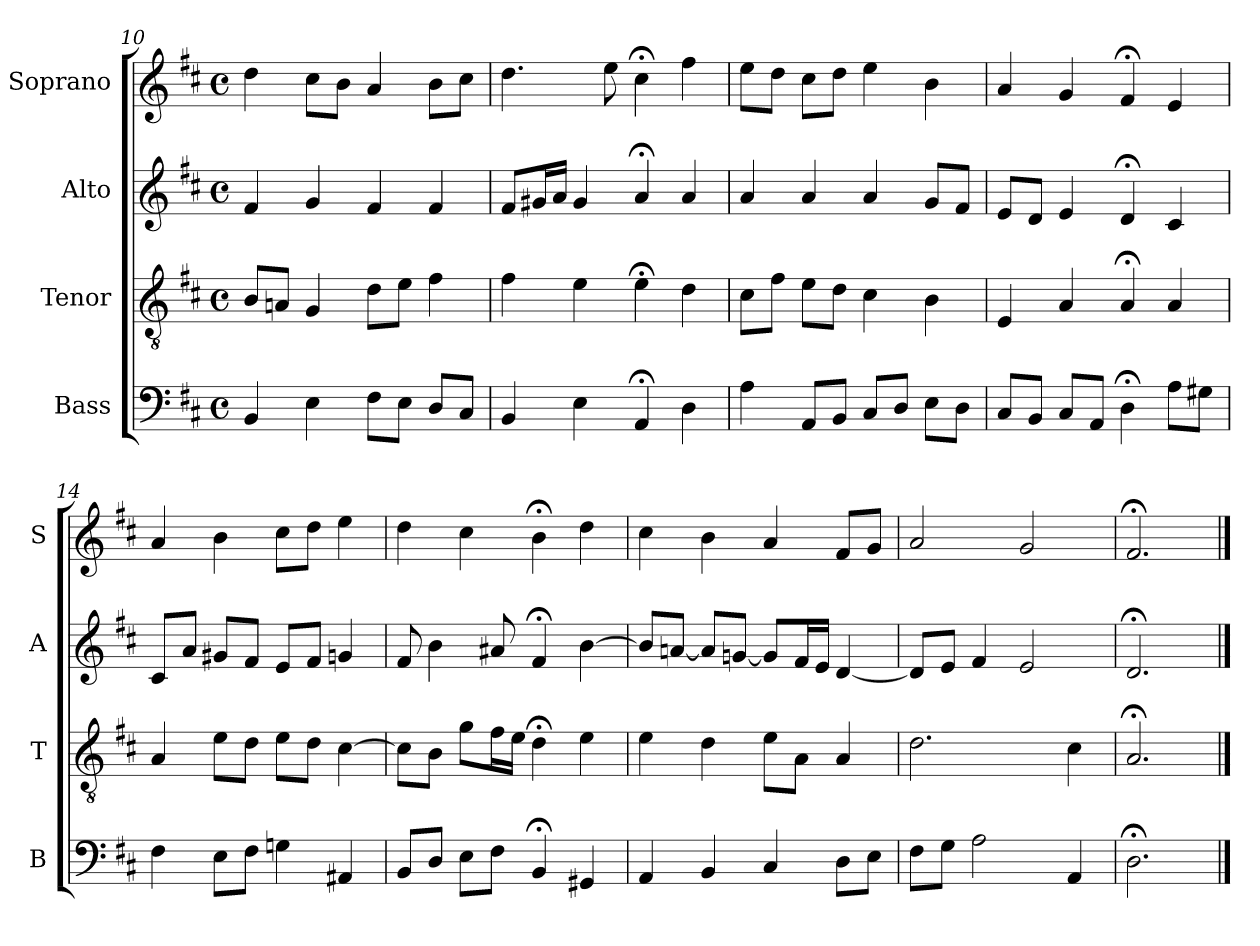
**kern	**kern	**kern	**kern
*part4	*part3	*part2	*part1
*staff4	*staff3	*staff2	*staff1
*I"Bass	*I"Tenor	*I"Alto	*I"Soprano
*I'B	*I'T	*I'A	*I'S
*clefF4	*clefGv2	*clefG2	*clefG2
*k[f#c#]	*k[f#c#]	*k[f#c#]	*k[f#c#]
*D:	*D:	*D:	*D:
*M4/4	*M4/4	*M4/4	*M4/4
*met(c)	*met(c)	*met(c)	*met(c)
=10	=10	=10	=10
4BB	8BL	4f#	4dd
.	8AnJ	.	.
4E	4G	4g	8cc#L
.	.	.	8bJ
8F#L	8dL	4f#	4a
8EJ	8eJ	.	.
8DL	4f#	4f#	8bL
8C#J	.	.	8cc#J
=11	=11	=11	=11
4BB	4f#	8f#L	4.dd
.	.	16g#XL	.
.	.	16aJJ	.
4E	4e	4g#	.
.	.	.	8ee
4AA;<	4e;<	4a;<	4cc#;<
4D	4d	4a	4ff#
=12	=12	=12	=12
4A	8c#L	4a	8eeL
.	8f#J	.	8ddJ
8AAL	8eL	4a	8cc#L
8BBJ	8dJ	.	8ddJ
8C#L	4c#	4a	4ee
8DJ	.	.	.
8EL	4B	8gL	4b
8DJ	.	8f#J	.
=13	=13	=13	=13
8C#L	4E	8eL	4a
8BBJ	.	8dJ	.
8C#iL	4Ai	4ei	4gi
8AAJ	.	.	.
4D;<	4A;<	4d;<	4f#;<
8AL	4A	4c#	4e
8G#XJ	.	.	.
=14	=14	=14	=14
4F#	4A	8c#L	4a
.	.	8aJ	.
8EL	8eL	8g#XL	4b
8F#J	8dJ	8f#J	.
4Gn	8eL	8eL	8cc#L
.	8dJ	8f#J	8ddJ
4AA#X	[4c#	4gn	4ee
=15	=15	=15	=15
8BBL	8c#L]	8f#	4dd
8DJ	8BJ	4b	.
8EL	8gL	.	4cc#
8F#J	16f#L	8a#X	.
.	16eJJ	.	.
4BB;<	4d;<	4f#;<	4b;<
4GG#Xi	4ei	[4bi	4ddi
=16	=16	=16	=16
4AA	4e	8bL]	4cc#
.	.	[8anJ	.
4BB	4d	8aL]	4b
.	.	[8gnJ	.
4C#i	8eiL	8giL]	4ai
.	8AJ	16f#L	.
.	.	16eJJ	.
8DL	4A	[4d	8f#L
8EJ	.	.	8gJ
=17	=17	=17	=17
8F#L	2.d	8dL]	2a
8GJ	.	8eJ	.
2A	.	4f#	.
.	.	2e	2g
4AA	4c#	.	.
=18	=18	=18	=18
2.D;<	2.A;<	2.d;<	2.f#;<
==	==	==	==
*-	*-	*-	*-
